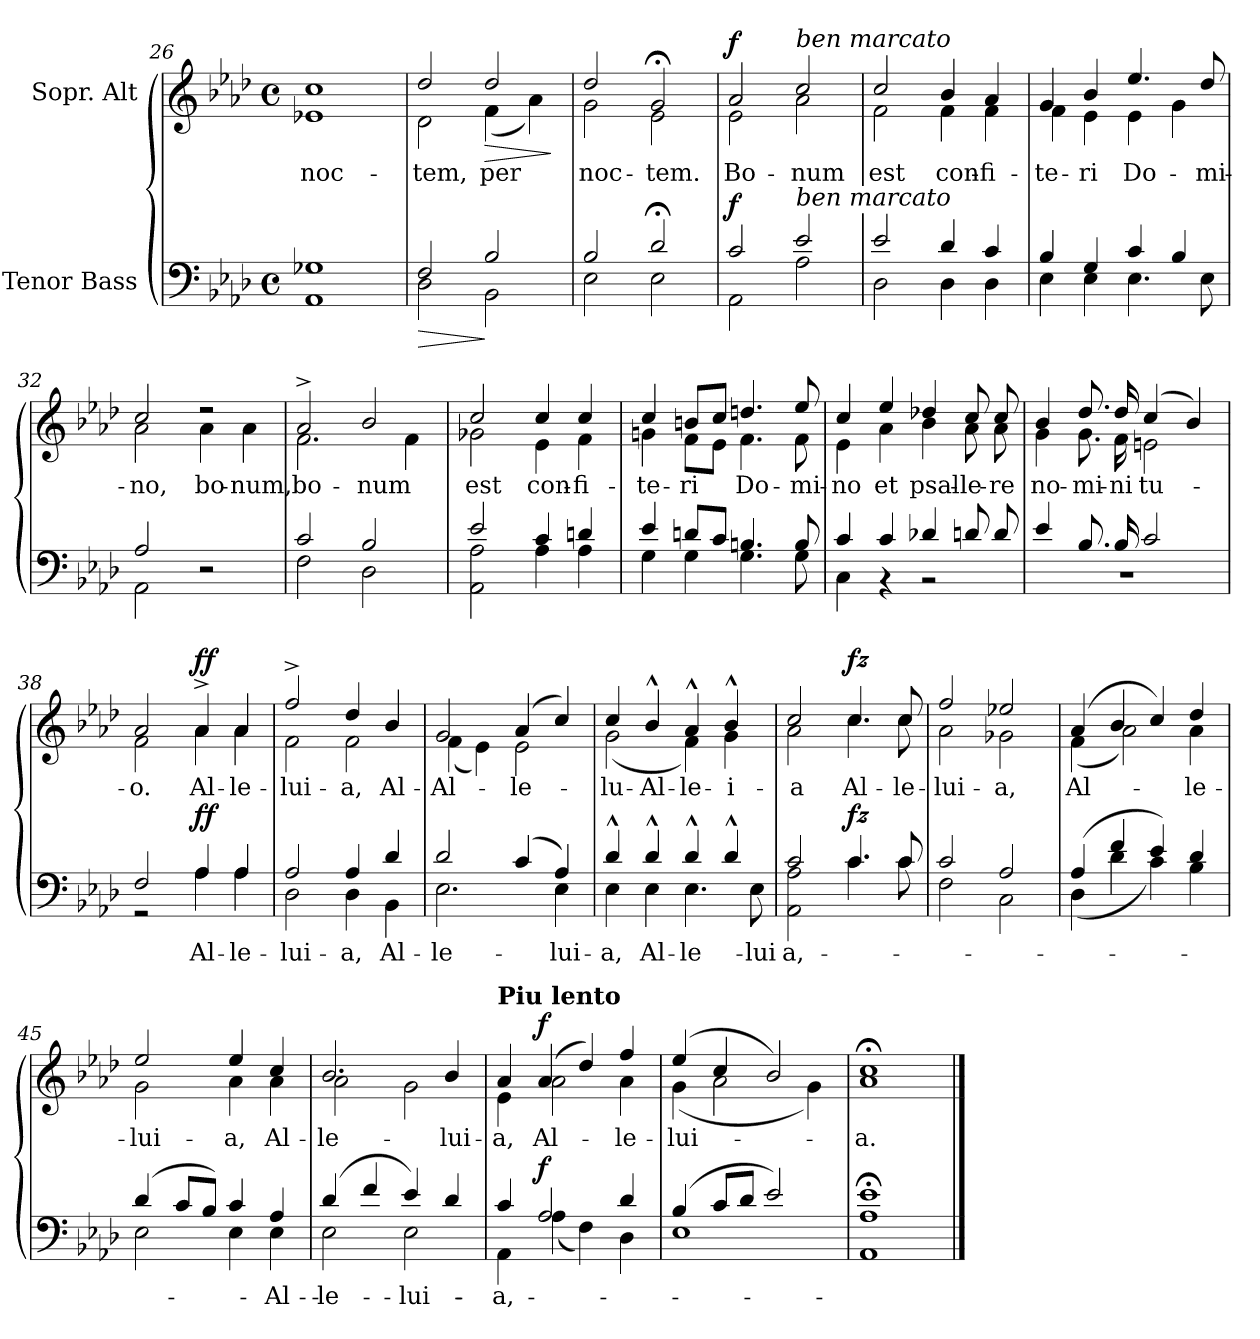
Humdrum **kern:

**kern	**text	**dynam	**kern	**text	**dynam
*part2	*part2	*part2	*part1	*part1	*part1
*staff2	*staff2	*staff2	*staff1	*staff1	*staff1
*I"Tenor Bass	*	*	*I"Sopr. Alt	*	*
*clefF4	*	*	*clefG2	*	*
*k[b-e-a-d-]	*	*	*k[b-e-a-d-]	*	*
*M4/4	*	*	*M4/4	*	*
*met(c)	*	*	*met(c)	*	*
=26	=26	=26	=26	=26	=26
*^	*	*	*	*	*
!	!	!	!	!	!LO:LY:b	!
*	*	*	*	*^	*	*
1G-X	1AA-	.	.	1cc	1e-X	noc-	.
=27	=27	=27	=27	=27	=27	=27	=27
!	!	!	!LO:HP:b	!	!	!LO:LY:b	!
2F/	2D-\	.	>	2dd-/	2d-\	-tem,	.
!	!	!	!	!	!	!LO:LY:b	!LO:HP:b
2B-/	2BB-\	.	]	2dd-/	(4f\	per	>
.	.	.	.	.	4a-\)	.	.
*v	*v	*	*	*	*	*	*
*	*	*	*v	*v	*	*
.	.	.	.	.	]
=28	=28	=28	=28	=28	=28
*^	*	*	*	*	*
!	!	!	!	!	!LO:LY:b	!
*	*	*	*	*^	*	*
2B-/	2E-\	.	.	2dd-/	2g\	noc-	.
!	!	!	!	!	!	!LO:LY:b	!
2d-;</	2E-\	.	.	2g;</	2e-\	-tem.	.
=29	=29	=29	=29	=29	=29	=29	=29
!	!	!	!LO:DY:a	!	!	!LO:LY:b	!LO:DY:a
2c/	2AA-\	.	f	2a-/	2e-\	Bo-	f
!	!	!	!	!LO:TX:a:i:t=ben marcato	!	!	!
!LO:TX:a:i:t=ben marcato	!	!	!	!	!	!	!
!	!	!	!	!	!	!LO:LY:b	!
2e-/	2A-\	.	.	2cc/	2a-\	-num	.
=30	=30	=30	=30	=30	=30	=30	=30
!	!	!	!	!	!	!LO:LY:b	!
2e-/	2D-\	.	.	2cc/	2f\	est	.
!	!	!	!	!	!	!LO:LY:b	!
4d-/	4D-\	.	.	4b-/	4f\	con-	.
!	!	!	!	!	!	!LO:LY:b	!
4c/	4D-\	.	.	4a-/	4f\	-fi-	.
=31	=31	=31	=31	=31	=31	=31	=31
!	!	!	!	!	!	!LO:LY:b	!
4B-/	4E-\	.	.	4g/	4f\	-te-	.
!	!	!	!	!	!	!LO:LY:b	!
4G/	4E-\	.	.	4b-/	4e-\	-ri	.
!	!	!	!	!	!	!LO:LY:b	!
4c/	4.E-\	.	.	4.ee-/	4e-\	Do-	.
4B-/	.	.	.	.	4g\	.	.
!	!	!	!	!	!	!LO:LY:b	!
.	8E-\	.	.	8dd-/	.	-mi-	.
!!LO:LB:g=z	!!
=32	=32	=32	=32	=32	=32	=32	=32
!	!	!	!	!	!	!LO:LY:b	!
2A-/	2AA-\	.	.	2cc/	2a-\	-no,	.
!	!	!	!	!	!	!LO:LY:b	!
2r	2ryy	.	.	2r	4a-\	bo-	.
!	!	!	!	!	!	!LO:LY:b	!
.	.	.	.	.	4a-\	-num,	.
=33	=33	=33	=33	=33	=33	=33	=33
!	!	!	!	!	!	!LO:LY:b	!
2c/	2F\	.	.	2a-^/	2.f\	bo-	.
!	!	!	!	!	!	!LO:LY:b	!
2B-/	2D-\	.	.	2b-/	.	-num	.
.	.	.	.	.	4f\	.	.
=34	=34	=34	=34	=34	=34	=34	=34
!	!	!	!	!	!	!LO:LY:b	!
2e-/	2AA-\ 2A-\	.	.	2cc/	2g-X\	est	.
!	!	!	!	!	!	!LO:LY:b	!
4c/	4A-\	.	.	4cc/	4e-\	con-	.
!	!	!	!	!	!	!LO:LY:b	!
4dn/	4A-\	.	.	4cc/	4f\	-fi-	.
=35	=35	=35	=35	=35	=35	=35	=35
!	!	!	!	!	!	!LO:LY:b	!
4e-/	4G\	.	.	4cc/	4gn\	-te-	.
!	!	!	!	!	!	!LO:LY:b	!
8dn/L	4G\	.	.	8bn/L	8f\L	-ri	.
8c/J	.	.	.	8cc/J	8e-\J	.	.
!	!	!	!	!	!	!LO:LY:b	!
4.Bn/	4.G\	.	.	4.ddn/	4.f\	Do-	.
!	!	!	!	!	!	!LO:LY:b	!
8B/	8G\	.	.	8ee-/	8f\	-mi-	.
=36	=36	=36	=36	=36	=36	=36	=36
!	!	!	!	!	!	!LO:LY:b	!
4c/	4C\	.	.	4cc/	4e-\	-no	.
!	!	!	!	!	!	!LO:LY:b	!
4c/	4r	.	.	4ee-/	4a-\	et	.
!	!	!	!	!	!	!LO:LY:b	!
4d-X/	2r	.	.	4dd-X/	4b-\	psal-	.
!	!	!	!	!	!	!LO:LY:b	!
8dn/	.	.	.	8cc/	8a-\	-le-	.
!	!	!	!	!	!	!LO:LY:b	!
8d/	.	.	.	8cc/	8a-\	-re	.
=37	=37	=37	=37	=37	=37	=37	=37
!	!	!	!	!	!	!LO:LY:b	!
4e-/	1r	.	.	4b-/	4g\	no-	.
!	!	!	!	!	!	!LO:LY:b	!
8.B-/	.	.	.	8.dd-/	8.g\	-mi-	.
!	!	!	!	!	!	!LO:LY:b	!
16B-/	.	.	.	16dd-/	16f\	-ni	.
!	!	!	!	!	!	!LO:LY:b	!
2c/	.	.	.	(4cc/	2en\	tu-	.
.	.	.	.	4b-/)	.	.	.
!!LO:LB:g=z	!!
=38	=38	=38	=38	=38	=38	=38	=38
!	!	!	!	!	!	!LO:LY:b	!
2F/	2r	.	.	2a-/	2f\	-o.	.
!	!	!LO:LY:b	!	!	!	!LO:LY:b	!
!	!	!	!LO:DY:a	!	!	!LO:LY:b	!LO:DY:a
4A-/	4A-\	Al-	ff	4a-^/	4a-\	Al-	ff
!	!	!LO:LY:b	!	!	!	!LO:LY:b	!
!	!	!	!	!	!	!LO:LY:b	!
4A-/	4A-\	-le-	.	4a-/	4a-\	-le-	.
=39	=39	=39	=39	=39	=39	=39	=39
!	!	!LO:LY:b	!	!	!	!LO:LY:b	!
!	!	!	!	!	!	!LO:LY:b	!
2A-/	2D-\	-lui-	.	2ff^/	2f\	-lui-	.
!	!	!LO:LY:b	!	!	!	!LO:LY:b	!
!	!	!	!	!	!	!LO:LY:b	!
4A-/	4D-\	-a,	.	4dd-/	2f\	-a,	.
!	!	!LO:LY:b	!	!	!	!LO:LY:b	!
4d-/	4BB-\	Al-	.	4b-/	.	Al-	.
=40	=40	=40	=40	=40	=40	=40	=40
!	!	!LO:LY:b	!	!	!	!LO:LY:b	!
!	!	!	!	!	!	!LO:LY:b	!
2d-/	2.E-\	-le-	.	2g/	(4f\	Al-	.
.	.	.	.	.	4e-\)	.	.
!	!	!	!	!	!	!LO:LY:b	!
!	!	!	!	!	!	!LO:LY:b	!
(4c/	.	.	.	(4a-/	2e-\	-le-	.
!	!	!LO:LY:b	!	!	!	!	!
4A-/)	4E-\	lui-	.	4cc/)	.	.	.
=41	=41	=41	=41	=41	=41	=41	=41
!	!	!LO:LY:b	!	!	!	!LO:LY:b	!
!	!	!	!	!	!	!LO:LY:b	!
4d-^^/	4E-\	-a,	.	4cc/	(2g\	-lu-	.
!	!	!LO:LY:b	!	!	!	!LO:LY:b	!
4d-^^/	4E-\	Al-	.	4b-^^/	.	Al-	.
!	!	!LO:LY:b	!	!	!	!LO:LY:b	!
4d-^^/	4.E-\	-le-	.	4a-^^/	4f\)	-le-	.
!	!	!	!	!	!	!LO:LY:b	!
!	!	!	!	!	!	!LO:LY:b	!
4d-^^/	.	.	.	4b-^^/	4g\	-i-	.
!	!	!LO:LY:b	!	!	!	!	!
.	8E-\	-lui-	.	.	.	.	.
=42	=42	=42	=42	=42	=42	=42	=42
!	!	!LO:LY:b	!	!	!	!LO:LY:b	!
!	!	!	!	!	!	!LO:LY:b	!
2c/	2AA-\ 2A-\	-a,	.	2cc/	2a-\	-a	.
!	!	!	!LO:DY:a	!	!	!LO:LY:b	!LO:DY:a
4.c/	4.c\	.	fz	4.cc/	4.cc\	Al-	fz
!	!	!	!	!	!	!LO:LY:b	!
8c/	8c\	.	.	8cc/	8cc\	-le-	.
=43	=43	=43	=43	=43	=43	=43	=43
!	!	!	!	!	!	!LO:LY:b	!
2c/	2F\	.	.	2ff/	2a-\	-lui-	.
!	!	!	!	!	!	!LO:LY:b	!
2A-/	2C\	.	.	2ee-X/	2g-X\	-a,	.
!!LO:LB:g=z	!!
=44	=44	=44	=44	=44	=44	=44	=44
!	!	!	!	!	!	!LO:LY:b	!
(4A-/	(4D-\	.	.	(4a-/	(4f\	Al-	.
4f/	4d-\	.	.	4b-/	2a-\)	.	.
4e-/)	4c\)	.	.	4cc/)	.	.	.
!	!	!	!	!	!	!LO:LY:b	!
4d-/	4B-\	.	.	4dd-/	4a-\	-le-	.
=45	=45	=45	=45	=45	=45	=45	=45
!	!	!	!	!	!	!LO:LY:b	!
(4d-/	2E-\	.	.	2ee-/	2g\	-lui-	.
8c/L	.	.	.	.	.	.	.
8B-/J)	.	.	.	.	.	.	.
!	!	!	!	!	!	!LO:LY:b	!
4c/	4E-\	.	.	4ee-/	4a-\	-a,	.
!	!	!LO:LY:b	!	!	!	!LO:LY:b	!
4A-/	4E-\	Al-	.	4cc/	4a-\	Al-	.
=46	=46	=46	=46	=46	=46	=46	=46
!	!	!LO:LY:b	!	!	!	!LO:LY:b	!
(4d-/	2E-\	-le-	.	2.b-/	2a-\	-le-	.
4f/	.	.	.	.	.	.	.
!	!	!LO:LY:b	!	!	!	!	!
4e-/)	2E-\	-lui-	.	.	2g\	.	.
!	!	!	!	!	!	!LO:LY:b	!
4d-/	.	.	.	4b-/	.	-lui-	.
=47	=47	=47	=47	=47	=47	=47	=47
!	!	!	!	!LO:TX:a:B:t=Piu lento	!	!	!
!	!	!LO:LY:b	!	!	!	!LO:LY:b	!
4c/	4AA-\	-a,	.	4a-/	4e-\	-a,	.
!	!	!	!LO:DY:a	!	!	!LO:LY:b	!LO:DY:a
2A-/	(4A-\	.	f	(4a-/	2a-\	Al-	f
.	4F\)	.	.	4dd-/)	.	.	.
!	!	!	!	!	!	!LO:LY:b	!
4d-/	4D-\	.	.	4ff/	4a-\	-le-	.
=48	=48	=48	=48	=48	=48	=48	=48
!	!	!	!	!	!	!LO:LY:b	!
(4B-/	1E-	.	.	(4ee-/	(4g\	-lui-	.
8c/L	.	.	.	4cc/	2a-\	.	.
8d-/J	.	.	.	.	.	.	.
2e-/)	.	.	.	2b-/)	.	.	.
.	.	.	.	.	4g\)	.	.
=49	=49	=49	=49	=49	=49	=49	=49
!	!	!	!	!	!	!LO:LY:b	!
1e-;<	1AA- 1A-	.	.	1cc;<	1a-	-a.	.
*v	*v	*	*	*	*	*	*
*	*	*	*v	*v	*	*
==	==	==	==	==	==
*-	*-	*-	*-	*-	*-
